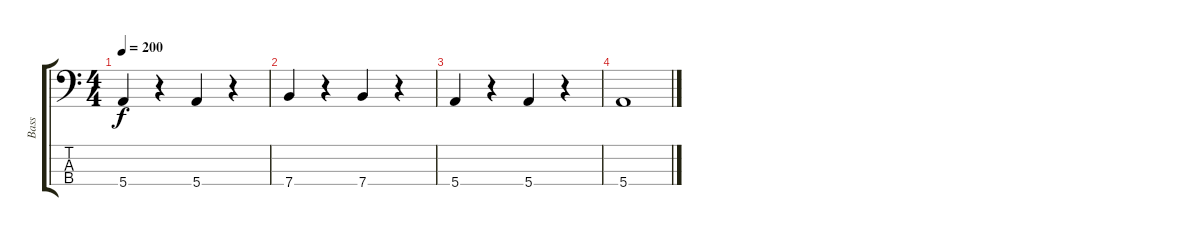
\track ("Bass" "Bass") {instrument electricbasspick}
\staff {score tabs}
\tuning (G2 D2 A1 E1) {hide}
\ts (4 4)
\tempo 200
\clef f4
\ks c
5.4.4{dy f} r.4 5.4.4 r.4 |
7.4.4 r.4 7.4.4 r.4 |
5.4.4 r.4 5.4.4 r.4 |
5.4.1
